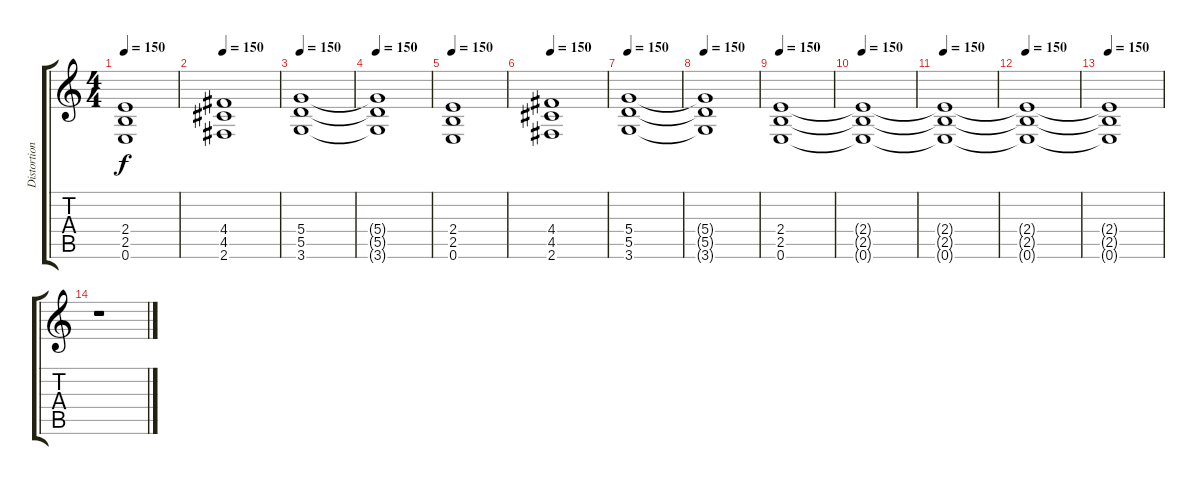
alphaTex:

\track ("Distortion Guitar II" "Distortion") {instrument distortionguitar}
\staff {score tabs}
\tuning (E4 B3 G3 D3 A2 E2) {hide}
\ts (4 4)
\tempo 150
\clef g2
\ks c
(2.4 2.5 0.6).1{dy f} |
\tempo 150
(4.4 4.5 2.6).1 |
\tempo 150
(5.4 5.5 3.6).1 |
\tempo 150
(5.4{t} 5.5{t} 3.6{t}).1 |
\tempo 150
(2.4 2.5 0.6).1 |
\tempo 150
(4.4 4.5 2.6).1 |
\tempo 150
(5.4 5.5 3.6).1 |
\tempo 150
(5.4{t} 5.5{t} 3.6{t}).1 |
\tempo 150
(2.4 2.5 0.6).1 |
\tempo 150
(2.4{t} 2.5{t} 0.6{t}).1 |
\tempo 150
(2.4{t} 2.5{t} 0.6{t}).1 |
\tempo 150
(2.4{t} 2.5{t} 0.6{t}).1{volume 0} |
\tempo 150
(2.4{t} 2.5{t} 0.6{t}).1 |
r.1
